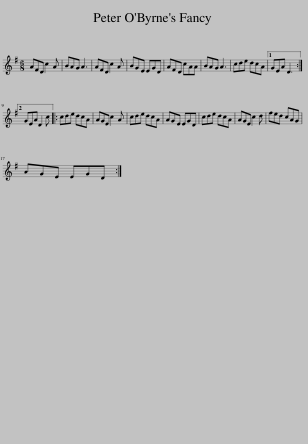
X:1
L:1/8
M:6/8
I:linebreak $
K:G
V:1 treble
V:1
 AFD c2 A | BAG A3 | AFD c2 A | BGE EGD | AFD cAA | %5
 BAG A3 | cde dcA |1 GEA D3 :|2$ GEA D2 c |: cde dcA | %10
 AGE c2 A | cde dcA | AGE EGD | cde dcA | AGE c2 d | %15
 fed cAG |$ AGE EGD :| %17
